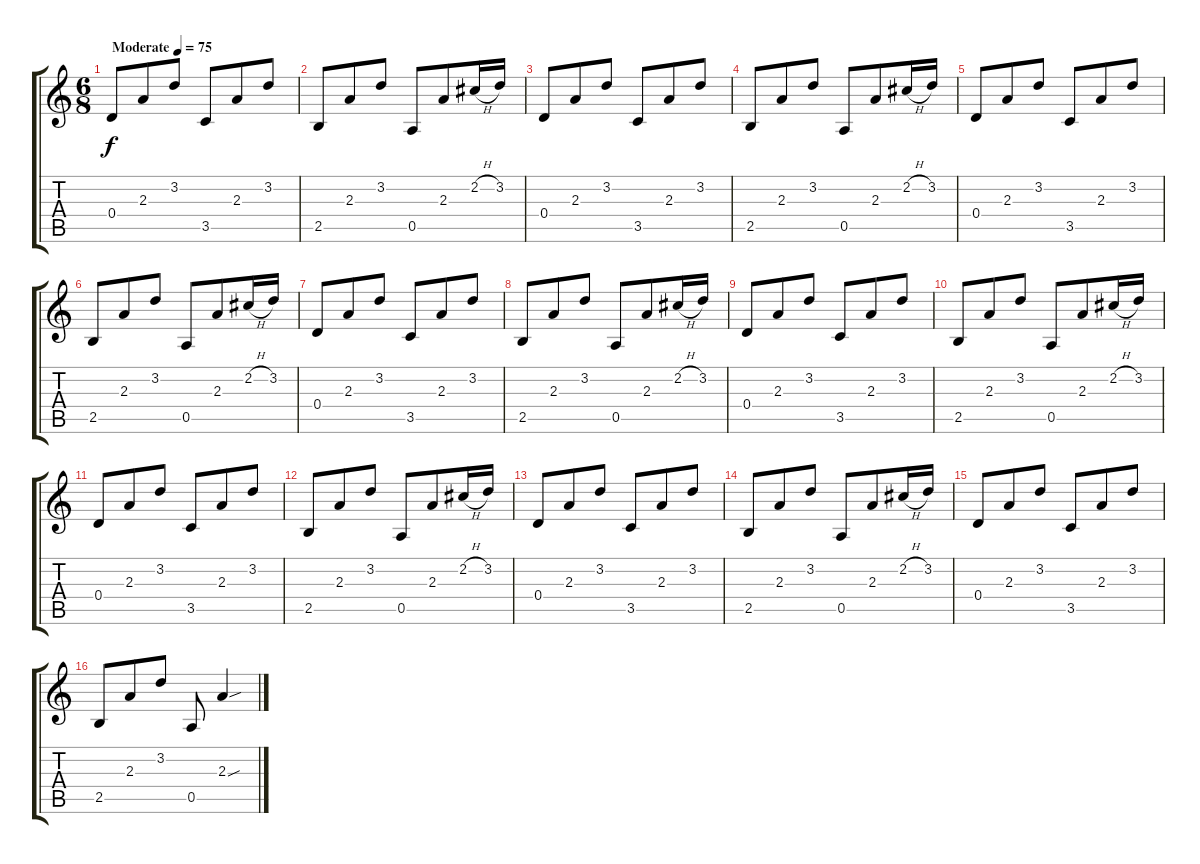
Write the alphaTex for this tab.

\track "" {instrument acousticguitarsteel}
\staff {score tabs}
\tuning (E4 B3 G3 D3 A2 E2) {hide}
\ts (6 8)
\tempo (75 "Moderate")
\clef g2
\ks c
0.4.8{dy f instrument acousticguitarsteel} 2.3.8 3.2.8 3.5.8 2.3.8 3.2.8 |
2.5.8 2.3.8 3.2.8 0.5.8 2.3.8 2.2{h}.16 3.2.16 |
0.4.8 2.3.8 3.2.8 3.5.8 2.3.8 3.2.8 |
2.5.8 2.3.8 3.2.8 0.5.8 2.3.8 2.2{h}.16 3.2.16 |
0.4.8 2.3.8 3.2.8 3.5.8 2.3.8 3.2.8 |
2.5.8 2.3.8 3.2.8 0.5.8 2.3.8 2.2{h}.16 3.2.16 |
0.4.8 2.3.8 3.2.8 3.5.8 2.3.8 3.2.8 |
2.5.8 2.3.8 3.2.8 0.5.8 2.3.8 2.2{h}.16 3.2.16 |
0.4.8 2.3.8 3.2.8 3.5.8 2.3.8 3.2.8 |
2.5.8 2.3.8 3.2.8 0.5.8 2.3.8 2.2{h}.16 3.2.16 |
0.4.8 2.3.8 3.2.8 3.5.8 2.3.8 3.2.8 |
2.5.8 2.3.8 3.2.8 0.5.8 2.3.8 2.2{h}.16 3.2.16 |
0.4.8 2.3.8 3.2.8 3.5.8 2.3.8 3.2.8 |
2.5.8 2.3.8 3.2.8 0.5.8 2.3.8 2.2{h}.16 3.2.16 |
0.4.8 2.3.8 3.2.8 3.5.8 2.3.8 3.2.8 |
2.5.8 2.3.8 3.2.8 0.5.8 2.3{sou}.4
